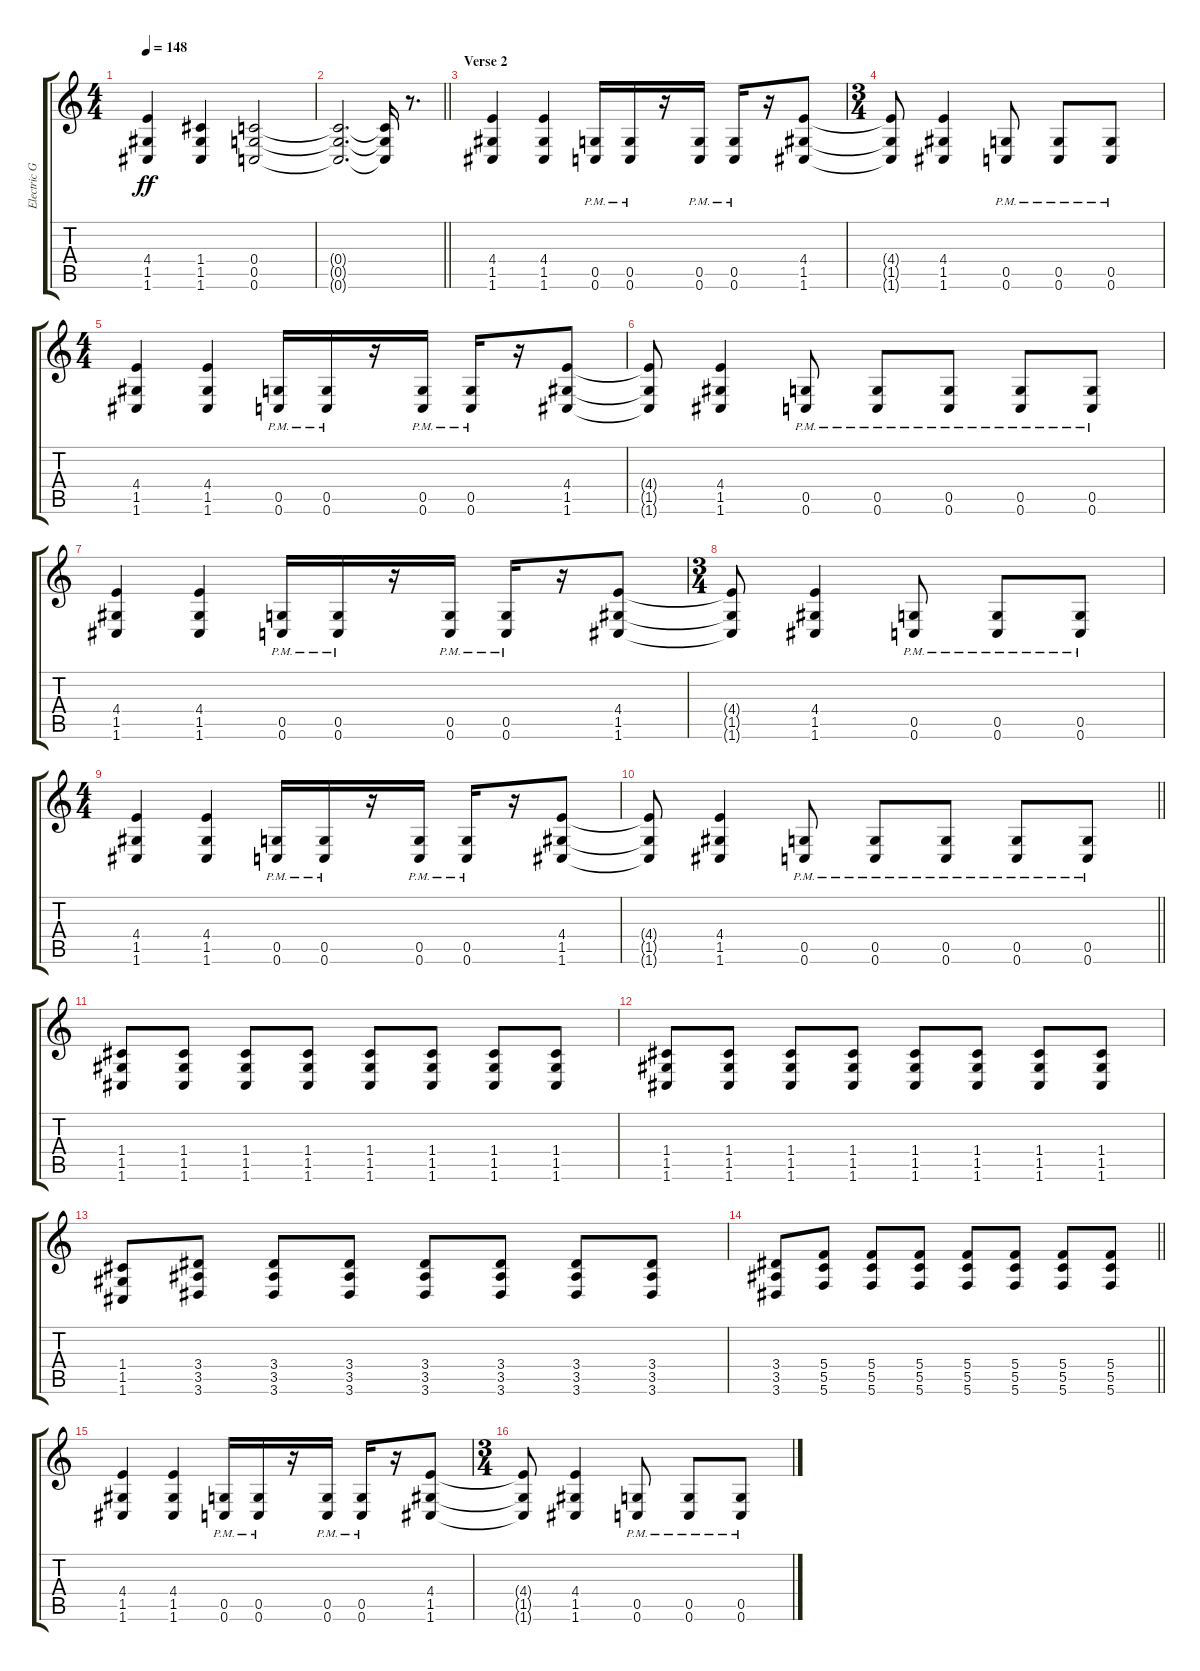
\track ("Electric Guitar 2" "Electric G") {instrument overdrivenguitar}
\staff {score tabs}
\tuning (D4 A3 F3 C3 G2 C2) {hide}
\ts (4 4)
\section ("" "")
\tempo 148
\clef g2
\ks c
(4.4 1.5 1.6).4{dy ff} (1.4 1.5 1.6).4 (0.4 0.5 0.6).2 |
\barLineRight lightlight
(0.4{t} 0.5{t} 0.6{t}).2{d} (0.4{t} 0.5{t} 0.6{t}).16 r.8{d} |
\section ("" "Verse 2")
(4.4 1.5 1.6).4 (4.4 1.5 1.6).4 (0.5{pm} 0.6{pm}).16 (0.5{pm} 0.6{pm}).16 r.16 (0.5{pm} 0.6{pm}).16 (0.5{pm} 0.6{pm}).16 r.16 (4.4 1.5 1.6).8 |
\ts (3 4)
(4.4{t} 1.5{t} 1.6{t}).8 (4.4 1.5 1.6).4 (0.5{pm} 0.6{pm}).8 (0.5{pm} 0.6{pm}).8 (0.5{pm} 0.6{pm}).8 |
\ts (4 4)
(4.4 1.5 1.6).4 (4.4 1.5 1.6).4 (0.5{pm} 0.6{pm}).16 (0.5{pm} 0.6{pm}).16 r.16 (0.5{pm} 0.6{pm}).16 (0.5{pm} 0.6{pm}).16 r.16 (4.4 1.5 1.6).8 |
(4.4{t} 1.5{t} 1.6{t}).8 (4.4 1.5 1.6).4 (0.5{pm} 0.6{pm}).8 (0.5{pm} 0.6{pm}).8 (0.5{pm} 0.6{pm}).8 (0.5{pm} 0.6{pm}).8 (0.5{pm} 0.6{pm}).8 |
(4.4 1.5 1.6).4 (4.4 1.5 1.6).4 (0.5{pm} 0.6{pm}).16 (0.5{pm} 0.6{pm}).16 r.16 (0.5{pm} 0.6{pm}).16 (0.5{pm} 0.6{pm}).16 r.16 (4.4 1.5 1.6).8 |
\ts (3 4)
(4.4{t} 1.5{t} 1.6{t}).8 (4.4 1.5 1.6).4 (0.5{pm} 0.6{pm}).8 (0.5{pm} 0.6{pm}).8 (0.5{pm} 0.6{pm}).8 |
\ts (4 4)
(4.4 1.5 1.6).4 (4.4 1.5 1.6).4 (0.5{pm} 0.6{pm}).16 (0.5{pm} 0.6{pm}).16 r.16 (0.5{pm} 0.6{pm}).16 (0.5{pm} 0.6{pm}).16 r.16 (4.4 1.5 1.6).8 |
\barLineRight lightlight
(4.4{t} 1.5{t} 1.6{t}).8 (4.4 1.5 1.6).4 (0.5{pm} 0.6{pm}).8 (0.5{pm} 0.6{pm}).8 (0.5{pm} 0.6{pm}).8 (0.5{pm} 0.6{pm}).8 (0.5{pm} 0.6{pm}).8 |
\section ("" "")
(1.4 1.5 1.6).8 (1.4 1.5 1.6).8 (1.4 1.5 1.6).8 (1.4 1.5 1.6).8 (1.4 1.5 1.6).8 (1.4 1.5 1.6).8 (1.4 1.5 1.6).8 (1.4 1.5 1.6).8 |
(1.4 1.5 1.6).8 (1.4 1.5 1.6).8 (1.4 1.5 1.6).8 (1.4 1.5 1.6).8 (1.4 1.5 1.6).8 (1.4 1.5 1.6).8 (1.4 1.5 1.6).8 (1.4 1.5 1.6).8 |
(1.4 1.5 1.6).8 (3.4 3.5 3.6).8 (3.4 3.5 3.6).8 (3.4 3.5 3.6).8 (3.4 3.5 3.6).8 (3.4 3.5 3.6).8 (3.4 3.5 3.6).8 (3.4 3.5 3.6).8 |
\barLineRight lightlight
(3.4 3.5 3.6).8 (5.4 5.5 5.6).8 (5.4 5.5 5.6).8 (5.4 5.5 5.6).8 (5.4 5.5 5.6).8 (5.4 5.5 5.6).8 (5.4 5.5 5.6).8 (5.4 5.5 5.6).8 |
\section ("" "")
(4.4 1.5 1.6).4 (4.4 1.5 1.6).4 (0.5{pm} 0.6{pm}).16 (0.5{pm} 0.6{pm}).16 r.16 (0.5{pm} 0.6{pm}).16 (0.5{pm} 0.6{pm}).16 r.16 (4.4 1.5 1.6).8 |
\ts (3 4)
(4.4{t} 1.5{t} 1.6{t}).8 (4.4 1.5 1.6).4 (0.5{pm} 0.6{pm}).8 (0.5{pm} 0.6{pm}).8 (0.5{pm} 0.6{pm}).8
